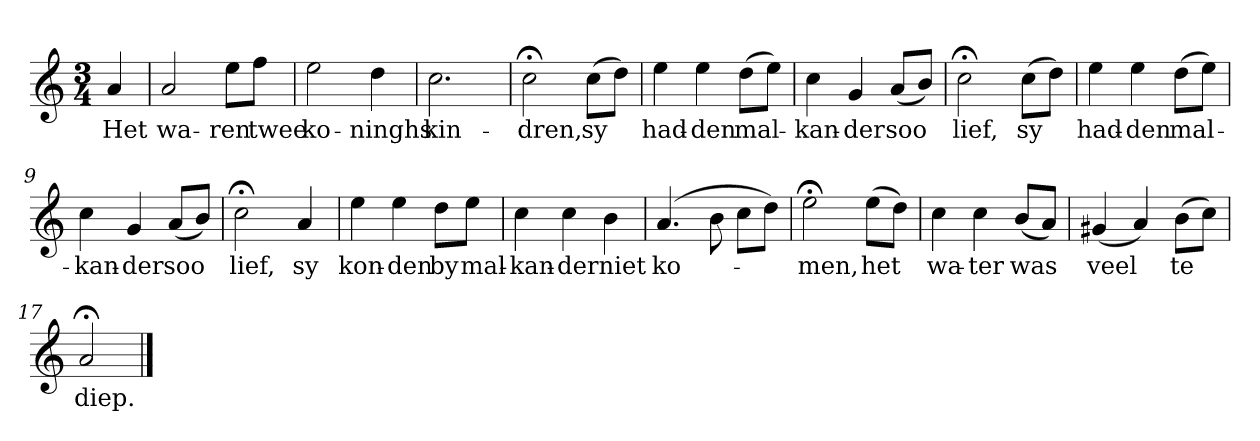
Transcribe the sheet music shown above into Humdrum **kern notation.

**kern	**text
*part1	*part1
*staff1	*staff1
*k[]	*
*a:	*
*M3/4	*
*MM120	*
=	=
4a	Het
=1	=1
2a	wa-
8eeL	-ren
8ffJ	twee
=2	=2
2ee	ko-
4dd	-ninghs
=3	=3
2.cc	kin-
=4	=4
2cc;<	-dren,
(8ccL	sy
8ddJ)	.
=5	=5
4ee	had-
4ee	-den
(8ddL	mal-
8eeJ)	.
=6	=6
4cc	-kan-
4g	-der
(8aL	soo
8bJ)	.
=7	=7
2cc;<	lief,
(8ccL	sy
8ddJ)	.
=8	=8
4ee	had-
4ee	-den
(8ddL	mal-
8eeJ)	.
=9	=9
4cc	-kan-
4g	-der
(8aL	soo
8bJ)	.
=10	=10
2cc;<	lief,
4a	sy
=11	=11
4ee	kon-
4ee	-den
8ddL	by
8eeJ	mal-
=12	=12
4cc	-kan-
4cc	-der
4b	niet
=13	=13
(4.a	ko-
8b	.
8ccL	.
8ddJ)	.
=14	=14
2ee;<	-men,
(8eeL	het
8ddJ)	.
=15	=15
4cc	wa-
4cc	-ter
(8bL	was
8aJ)	.
=16	=16
(4g#X	veel
4a)	.
(8bL	te
8ccJ)	.
=17	=17
2a;<	diep.
==	==
*-	*-
